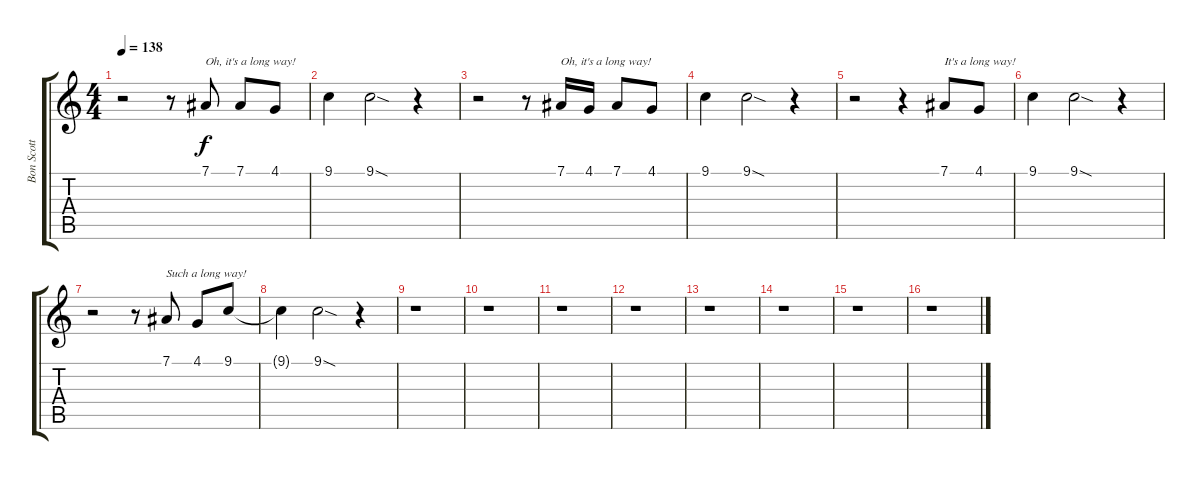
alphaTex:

\track ("Bon Scott" "Bon Scott") {instrument synthvoice}
\staff {score tabs}
\tuning (Eb4 Bb3 Gb3 Db3 Ab2 Eb2) {hide}
\ts (4 4)
\tempo 138
\clef g2
\ks c
r.2{dy f} r.8 7.1.8{txt "Oh, it's a long way!"} 7.1.8 4.1.8 |
9.1.4 9.1{sod}.2 r.4 |
r.2 r.8 7.1.16{txt "Oh, it's a long way!"} 4.1.16 7.1.8 4.1.8 |
9.1.4 9.1{sod}.2 r.4 |
r.2 r.4 7.1.8{txt "It's a long way!"} 4.1.8 |
9.1.4 9.1{sod}.2 r.4 |
r.2 r.8 7.1.8{txt "Such a long way!"} 4.1.8 9.1.8 |
9.1{t}.4 9.1{sod}.2 r.4 |
r.1 |
r.1 |
r.1 |
r.1 |
r.1 |
r.1 |
r.1 |
r.1
